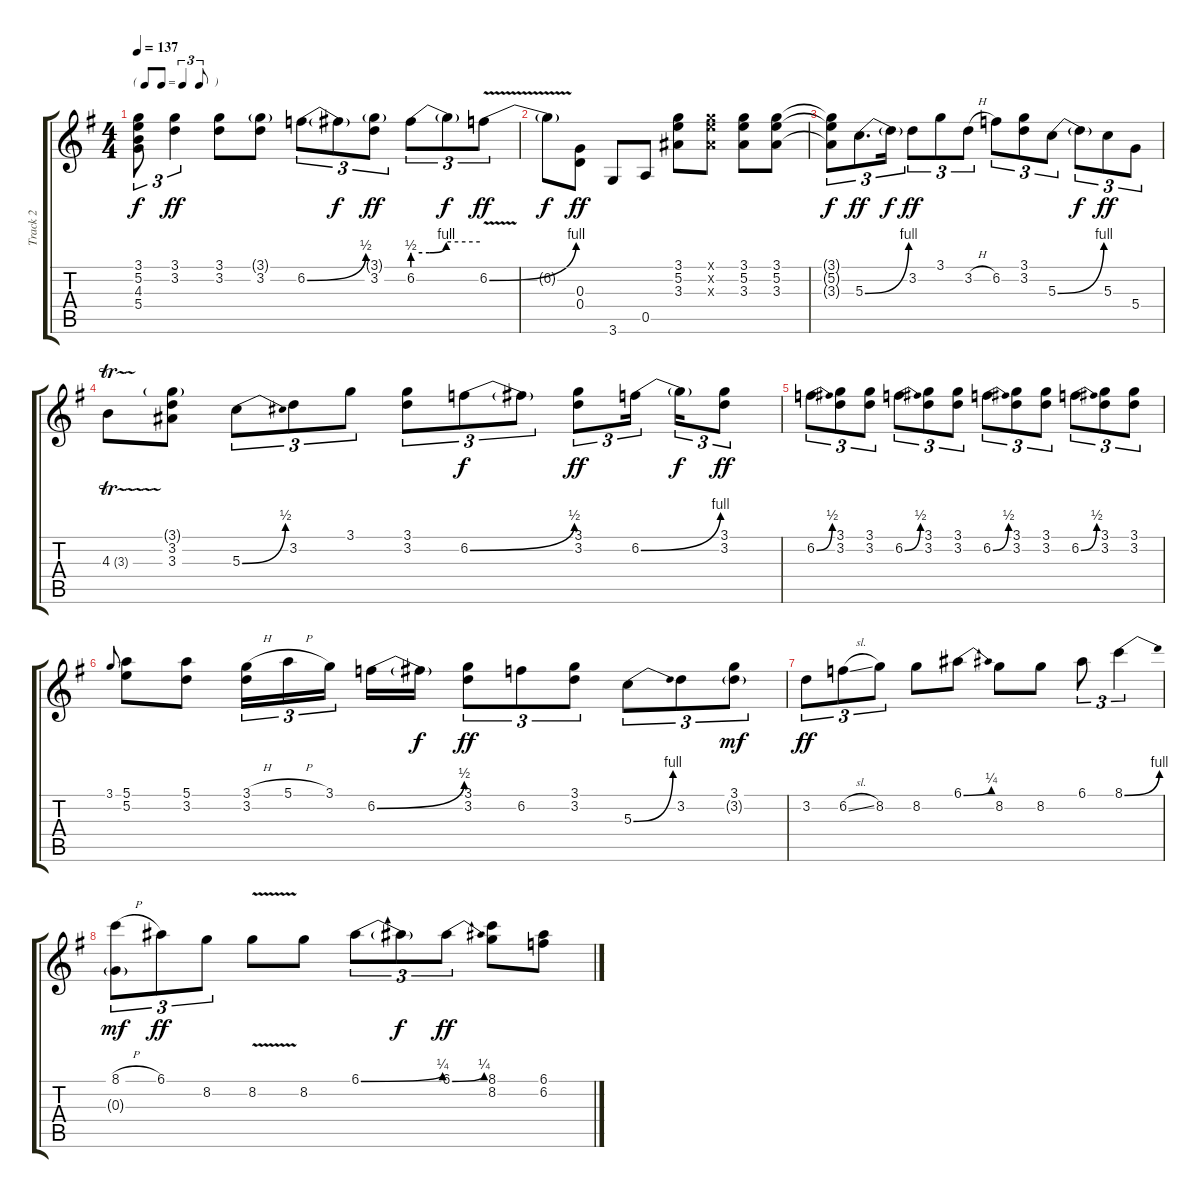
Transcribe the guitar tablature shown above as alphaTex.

\track ("Track 2" "Track 2") {instrument electricguitarjazz}
\staff {score tabs}
\tuning (E4 B3 G3 D3 A2 E2) {hide}
\ts (4 4)
\tf triplet8th
\tempo 137
\clef g2
\ks g
(3.1{t} 5.2{t} 4.3{t} 5.4{t}).8{tu (3 2) dy f} (3.1 3.2).4{tu (3 2) dy ff} (3.1 3.2).8 (3.1{g} 3.2).8 6.2{be (bend 0 0 60 2)}.8{tu (3 2)} 6.2{t}.8{tu (3 2) dy f} (3.1{g} 3.2).8{tu (3 2) dy ff} 6.2{be (custom 0 2 15 2 30 4 60 4)}.8{tu (3 2)} 6.2{t}.8{tu (3 2) dy f} 6.2{be (bend 0 0 60 4) v}.8{tu (3 2) dy ff} |
6.2{t}.8{dy f} (0.3 0.4).8{dy ff} 3.6.8 0.5.8 (3.1 5.2 3.3).8 (3.1{x} 5.2{x} 3.3{x}).8 (3.1 5.2 3.3).8 (3.1 5.2 3.3).8 |
(3.1{t} 5.2{t} 3.3{t}).8{tu (3 2) dy f} 5.3{be (bend 0 0 60 4)}.8{d tu (3 2) dy ff} 5.3{t}.16{tu (3 2) dy f} 3.2.8{tu (3 2) dy ff} 3.1.8{tu (3 2)} 3.2{h}.8{tu (3 2)} 6.2.8{tu (3 2)} (3.1 3.2).8{tu (3 2)} 5.3{be (bend 0 0 60 4)}.8{tu (3 2)} 5.3{t}.8{tu (3 2) dy f} 5.3.8{tu (3 2) dy ff} 5.4.8{tu (3 2)} |
4.3{tr (3 64)}.8 (3.1{g} 3.2 3.3).8 5.3{be (bend 0 0 60 2)}.8{tu (3 2)} 3.2.8{tu (3 2)} 3.1.8{tu (3 2)} (3.1 3.2).8{tu (3 2)} 6.2{be (bend 0 0 60 2)}.8{tu (3 2) dy f} 6.2{t}.8{tu (3 2)} (3.1 3.2).8{tu (3 2) dy ff} 6.2{be (bend 0 0 60 4)}.16{tu (3 2) beam splitsecondary} 6.2{t}.16{tu (3 2) dy f} (3.1 3.2).8{tu (3 2) dy ff} |
6.2{be (bend 0 0 60 2)}.8{tu (3 2)} (3.1 3.2).8{tu (3 2)} (3.1 3.2).8{tu (3 2)} 6.2{be (bend 0 0 60 2)}.8{tu (3 2)} (3.1 3.2).8{tu (3 2)} (3.1 3.2).8{tu (3 2)} 6.2{be (bend 0 0 60 2)}.8{tu (3 2)} (3.1 3.2).8{tu (3 2)} (3.1 3.2).8{tu (3 2)} 6.2{be (bend 0 0 60 2)}.8{tu (3 2)} (3.1 3.2).8{tu (3 2)} (3.1 3.2).8{tu (3 2)} |
3.1.8{gr onbeat} (5.1 5.2).8 (5.1 3.2).8 (3.1{h} 3.2).16{tu (3 2)} 5.1{h}.16{tu (3 2)} 3.1.16{tu (3 2) beam splitsecondary} 6.2{be (bend 0 0 60 2)}.16 6.2{t}.16{dy f} (3.1 3.2).8{tu (3 2) dy ff} 6.2.8{tu (3 2)} (3.1 3.2).8{tu (3 2)} 5.3{be (bend 0 0 60 4)}.8{tu (3 2)} 3.2.8{tu (3 2)} (3.1 3.2{g}).8{tu (3 2) dy mf} |
3.2.8{tu (3 2) dy ff} 6.2{sl}.8{tu (3 2)} 8.2.8{tu (3 2)} 8.2.8 6.1{be (bend 0 0 60 1)}.8 8.2.8 8.2.8 6.1.8{tu (3 2)} 8.1{be (bend 0 0 60 4)}.4{tu (3 2)} |
(8.1{h} 0.3{g}).8{tu (3 2) dy mf} 6.1.8{tu (3 2) dy ff} 8.2.8{tu (3 2)} 8.2{v}.8 8.2.8 6.1{be (bend 0 0 60 1)}.8{tu (3 2)} 6.1{t}.8{tu (3 2) dy f} 6.1{be (bend 0 0 60 1)}.8{tu (3 2) dy ff} (8.1 8.2).8 (6.1 6.2).8
